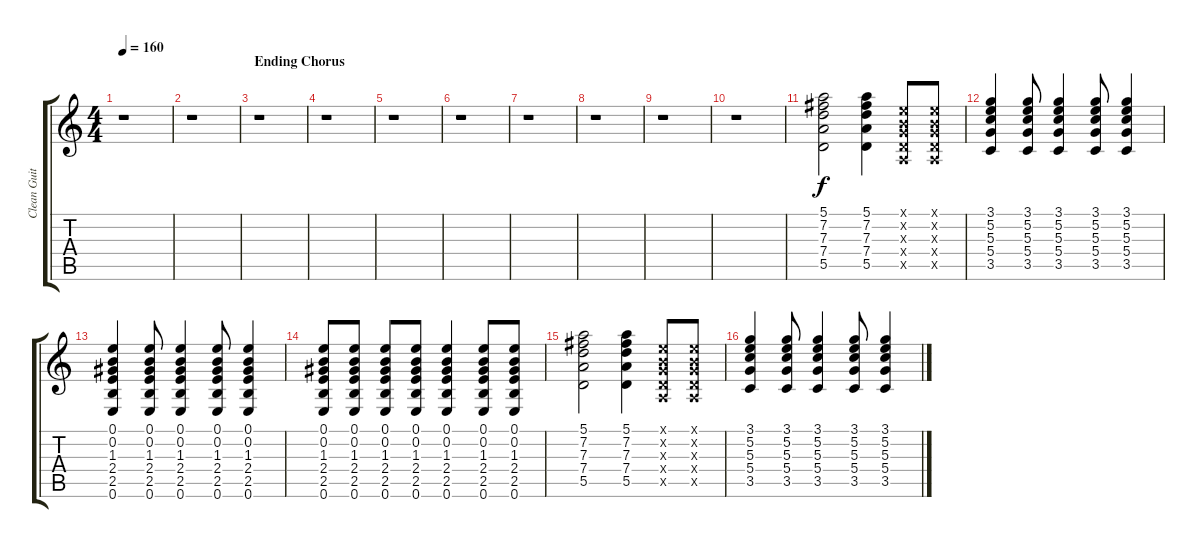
\track ("Clean Guitar" "Clean Guit") {instrument electricguitarclean}
\staff {score tabs}
\tuning (E4 B3 G3 D3 A2 E2) {hide}
\ts (4 4)
\tempo 160
\clef g2
\ks c
r.1{dy f} |
r.1 |
\section ("" "Ending Chorus")
r.1 |
r.1 |
r.1 |
r.1 |
r.1 |
r.1 |
r.1 |
r.1 |
(5.1 7.2 7.3 7.4 5.5).2 (5.1 7.2 7.3 7.4 5.5).4 (0.1{x} 0.2{x} 0.3{x} 0.4{x} 0.5{x}).8 (0.1{x} 0.2{x} 0.3{x} 0.4{x} 0.5{x}).8 |
(3.1 5.2 5.3 5.4 3.5).4 (3.1 5.2 5.3 5.4 3.5).8 (3.1 5.2 5.3 5.4 3.5).4 (3.1 5.2 5.3 5.4 3.5).8 (3.1 5.2 5.3 5.4 3.5).4 |
(0.1 0.2 1.3 2.4 2.5 0.6).4 (0.1 0.2 1.3 2.4 2.5 0.6).8 (0.1 0.2 1.3 2.4 2.5 0.6).4 (0.1 0.2 1.3 2.4 2.5 0.6).8 (0.1 0.2 1.3 2.4 2.5 0.6).4 |
(0.1 0.2 1.3 2.4 2.5 0.6).8 (0.1 0.2 1.3 2.4 2.5 0.6).8 (0.1 0.2 1.3 2.4 2.5 0.6).8 (0.1 0.2 1.3 2.4 2.5 0.6).8 (0.1 0.2 1.3 2.4 2.5 0.6).4 (0.1 0.2 1.3 2.4 2.5 0.6).8 (0.1 0.2 1.3 2.4 2.5 0.6).8 |
(5.1 7.2 7.3 7.4 5.5).2 (5.1 7.2 7.3 7.4 5.5).4 (0.1{x} 0.2{x} 0.3{x} 0.4{x} 0.5{x}).8 (0.1{x} 0.2{x} 0.3{x} 0.4{x} 0.5{x}).8 |
(3.1 5.2 5.3 5.4 3.5).4 (3.1 5.2 5.3 5.4 3.5).8 (3.1 5.2 5.3 5.4 3.5).4 (3.1 5.2 5.3 5.4 3.5).8 (3.1 5.2 5.3 5.4 3.5).4
